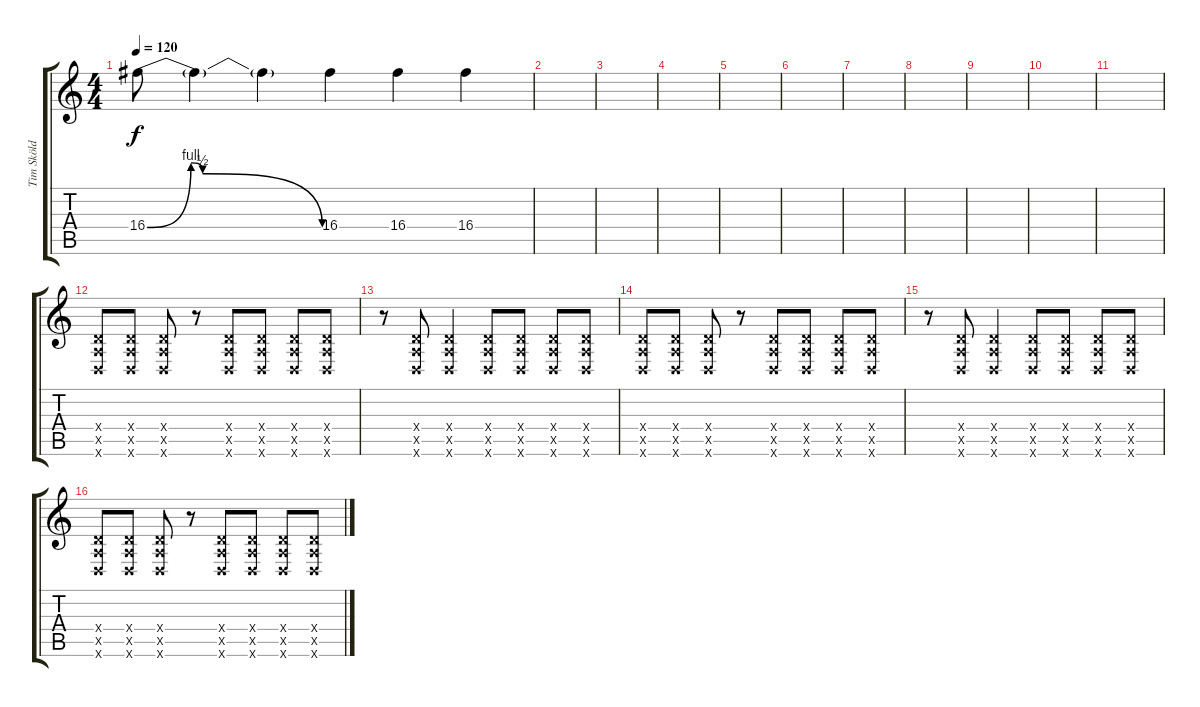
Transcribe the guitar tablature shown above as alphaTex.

\track ("Tim Sköld" "Tim Sköld") {instrument distortionguitar}
\staff {score tabs}
\tuning (E4 B3 G3 D3 A2 D2) {hide}
\ts (4 4)
\tempo 120
\clef g2
\ks c
16.4{be (custom 0 0 15 4 19 2 60 0)}.8{dy f} 16.4{t}.4 16.4{t}.4 16.4.4 16.4.4 16.4.4 |
|
|
|
|
|
|
|
|
|
|
(0.4{x} 0.5{x} 0.6{x}).8 (0.4{x} 0.5{x} 0.6{x}).8 (0.4{x} 0.5{x} 0.6{x}).8 r.8 (0.4{x} 0.5{x} 0.6{x}).8 (0.4{x} 0.5{x} 0.6{x}).8 (0.4{x} 0.5{x} 0.6{x}).8 (0.4{x} 0.5{x} 0.6{x}).8 |
r.8 (0.4{x} 0.5{x} 0.6{x}).8 (0.4{x} 0.5{x} 0.6{x}).4 (0.4{x} 0.5{x} 0.6{x}).8 (0.4{x} 0.5{x} 0.6{x}).8 (0.4{x} 0.5{x} 0.6{x}).8 (0.4{x} 0.5{x} 0.6{x}).8 |
(0.4{x} 0.5{x} 0.6{x}).8 (0.4{x} 0.5{x} 0.6{x}).8 (0.4{x} 0.5{x} 0.6{x}).8 r.8 (0.4{x} 0.5{x} 0.6{x}).8 (0.4{x} 0.5{x} 0.6{x}).8 (0.4{x} 0.5{x} 0.6{x}).8 (0.4{x} 0.5{x} 0.6{x}).8 |
r.8 (0.4{x} 0.5{x} 0.6{x}).8 (0.4{x} 0.5{x} 0.6{x}).4 (0.4{x} 0.5{x} 0.6{x}).8 (0.4{x} 0.5{x} 0.6{x}).8 (0.4{x} 0.5{x} 0.6{x}).8 (0.4{x} 0.5{x} 0.6{x}).8 |
(0.4{x} 0.5{x} 0.6{x}).8 (0.4{x} 0.5{x} 0.6{x}).8 (0.4{x} 0.5{x} 0.6{x}).8 r.8 (0.4{x} 0.5{x} 0.6{x}).8 (0.4{x} 0.5{x} 0.6{x}).8 (0.4{x} 0.5{x} 0.6{x}).8 (0.4{x} 0.5{x} 0.6{x}).8
